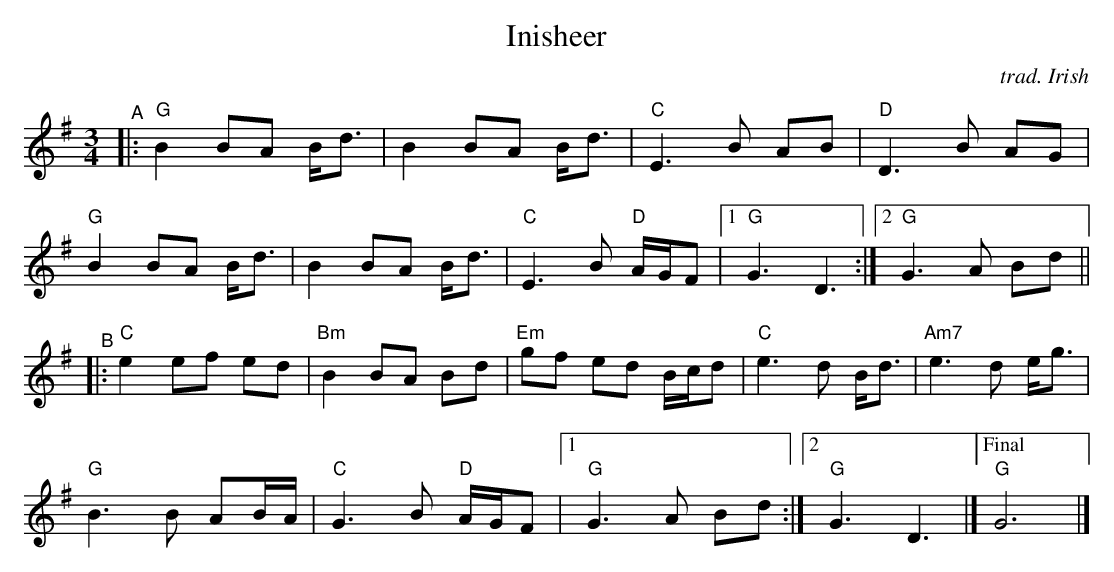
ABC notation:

X:1
T: Inisheer
O: trad. Irish
K: G
L: 1/8
M: 3/4
"^A"|:\
"G"B2 BA B<d | B2 BA B<d | "C"E3 B AB | "D"D3 B AG |
"G"B2 BA B<d | B2 BA B<d | "C"E3 B "D"A/G/F |[1 "G"G3 D3 :|[2 "G"G3 A Bd ||
"^B"|:\
"C"e2 ef ed | "Bm"B2 BA Bd | "Em"gf ed B/c/d | "C"e3 d B<d | "Am7"e3  d e<g |
"G"B3 B AB/A/ | "C"G3 B "D"A/G/F |[1 "G"G3 A Bd :|[2 "G"G3 D3 |]["Final" "G"G6 |]
